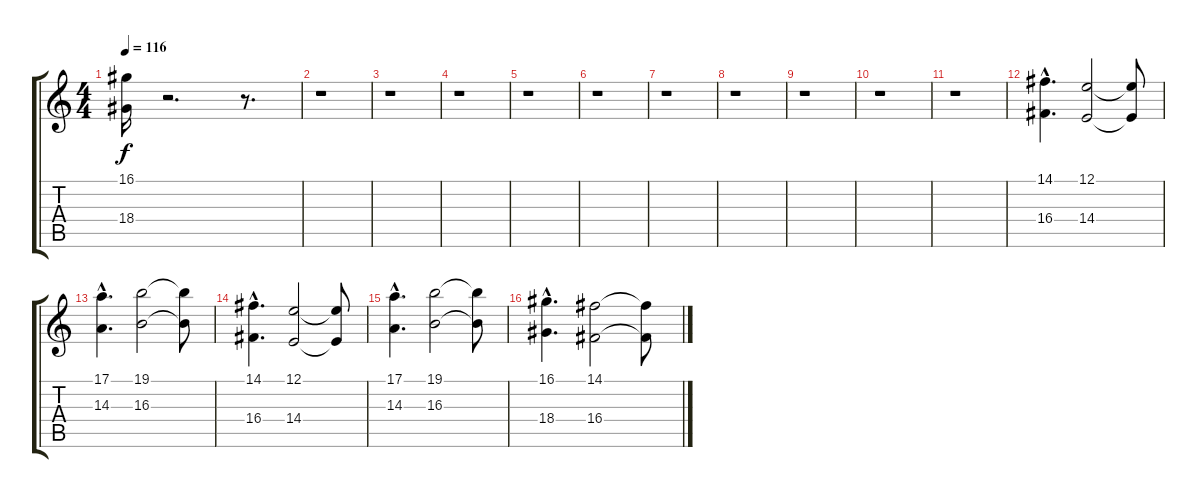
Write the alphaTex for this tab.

\track "" {instrument stringensemble1}
\staff {score tabs}
\tuning (E4 B3 G3 D3 A2 E2) {hide}
\ts (4 4)
\tempo 116
\clef g2
\ks c
(16.1{t} 18.4{t}).16{dy f} r.2{d} r.8{d} |
r.1 |
r.1 |
r.1 |
r.1 |
r.1 |
r.1 |
r.1 |
r.1 |
r.1 |
r.1 |
(14.1{hac} 16.4{hac}).4{d} (12.1 14.4).2 (12.1{t} 14.4{t}).8 |
(17.1{hac} 14.3{hac}).4{d} (19.1 16.3).2 (19.1{t} 16.3{t}).8 |
(14.1{hac} 16.4{hac}).4{d} (12.1 14.4).2 (12.1{t} 14.4{t}).8 |
(17.1{hac} 14.3{hac}).4{d} (19.1 16.3).2 (19.1{t} 16.3{t}).8 |
(16.1{hac} 18.4{hac}).4{d} (14.1 16.4).2 (14.1{t} 16.4{t}).8
